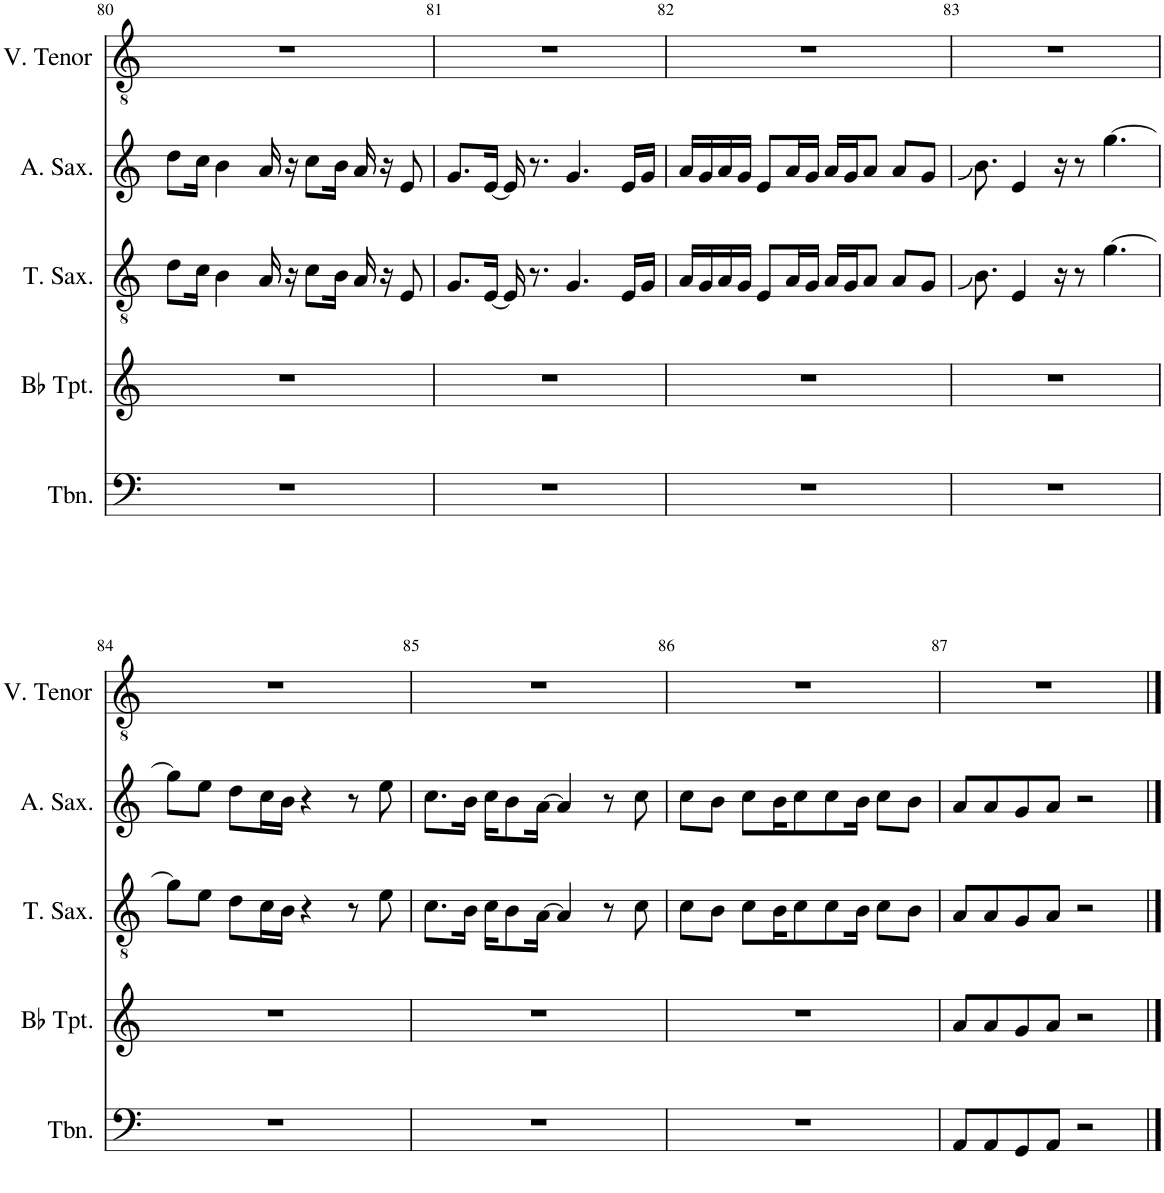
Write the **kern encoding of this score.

**kern	**kern	**kern	**kern	**kern
*part5	*part4	*part3	*part2	*part1
*staff5	*staff4	*staff3	*staff2	*staff1
*I"Trombone	*I"Bb Trumpet	*I"Tenor Saxophone	*I"Alto Saxophone	*I"V. Tenor
*I'Tbn.	*I'Bb Tpt.	*I'T. Sax.	*I'A. Sax.	*I'V. Tenor
!!LO:PB:g=z
*clefF4	*clefG2	*clefGv2	*clefG2	*clefGv2
*	*ITrd1c2	*ITrd8c14	*ITrd5c9	*
*k[]	*k[]	*k[]	*k[]	*k[]
*M4/4	*M4/4	*M4/4	*M4/4	*M4/4
=80	=80	=80	=80	=80
1r	1r	8d\L	8dd\L	1r
.	.	16c\Jk	16cc\Jk	.
.	.	4B\	4b\	.
.	.	16A/	16a/	.
.	.	16r	16r	.
.	.	8c\L	8cc\L	.
.	.	16B\Jk	16b\Jk	.
.	.	16A/	16a/	.
.	.	16r	16r	.
.	.	8E/	8e/	.
=81	=81	=81	=81	=81
1r	1r	8.G/L	8.g/L	1r
.	.	[16E/Jk	[16e/Jk	.
.	.	16E/]	16e/]	.
.	.	8.r	8.r	.
.	.	4.G/	4.g/	.
.	.	16E/LL	16e/LL	.
.	.	16G/JJ	16g/JJ	.
=82	=82	=82	=82	=82
1r	1r	16A/LL	16a/LL	1r
.	.	16G/	16g/	.
.	.	16A/	16a/	.
.	.	16G/JJ	16g/JJ	.
.	.	8E/L	8e/L	.
.	.	16A/L	16a/L	.
.	.	16G/JJ	16g/JJ	.
.	.	16A/LL	16a/LL	.
.	.	16G/J	16g/J	.
.	.	8A/J	8a/J	.
.	.	8A/L	8a/L	.
.	.	8G/J	8g/J	.
=83	=83	=83	=83	=83
1r	1r	8.B\	8.b\	1r
.	.	4E/	4e/	.
.	.	16r	16r	.
.	.	8r	8r	.
.	.	[4.g\	[4.gg\	.
!!LO:LB:g=z
=84	=84	=84	=84	=84
1r	1r	8g\L]	8gg\L]	1r
.	.	8e\J	8ee\J	.
.	.	8d\L	8dd\L	.
.	.	16c\L	16cc\L	.
.	.	16B\JJ	16b\JJ	.
.	.	4r	4r	.
.	.	8r	8r	.
.	.	8e\	8ee\	.
=85	=85	=85	=85	=85
1r	1r	8.c\L	8.cc\L	1r
.	.	16B\Jk	16b\Jk	.
.	.	16c\KL	16cc\KL	.
.	.	8B\	8b\	.
.	.	[16A\Jk	[16a\Jk	.
.	.	4A/]	4a/]	.
.	.	8r	8r	.
.	.	8c\	8cc\	.
=86	=86	=86	=86	=86
1r	1r	8c\L	8cc\L	1r
.	.	8B\J	8b\J	.
.	.	8c\L	8cc\L	.
.	.	16B\K	16b\K	.
.	.	8c\	8cc\	.
.	.	8c\	8cc\	.
.	.	16B\Jk	16b\Jk	.
.	.	8c\L	8cc\L	.
.	.	8B\J	8b\J	.
=87	=87	=87	=87	=87
8AA/L	8a/L	8A/L	8a/L	1r
8AA/	8a/	8A/	8a/	.
8GG/	8g/	8G/	8g/	.
8AA/J	8a/J	8A/J	8a/J	.
2r	2r	2r	2r	.
==	==	==	==	==
*-	*-	*-	*-	*-
